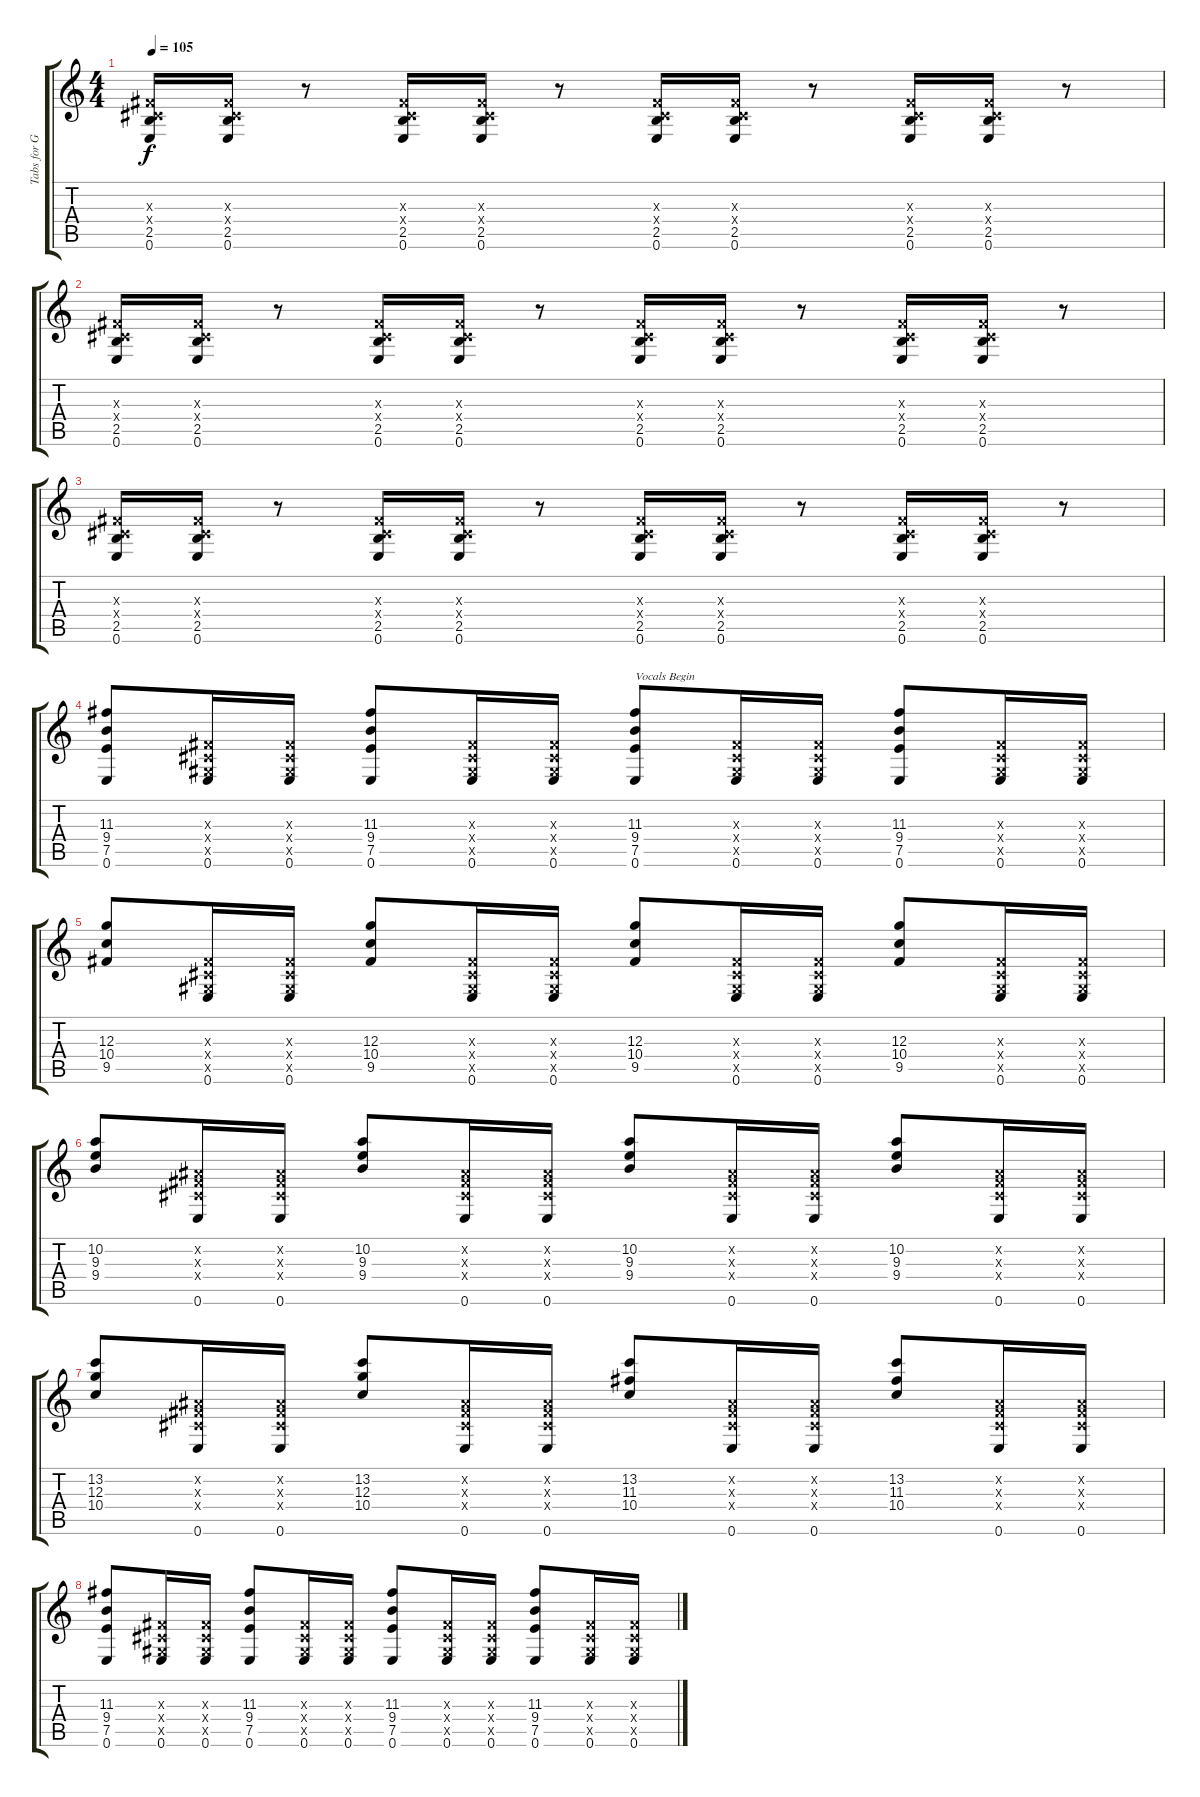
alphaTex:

\track ("Tabs for Guitar" "Tabs for G") {instrument electricguitarclean}
\staff {score tabs}
\tuning (E4 B3 G3 D3 A2 E2) {hide}
\ts (4 4)
\tempo 105
\clef g2
\ks c
(-1.3{x} -1.4{x} 2.5 0.6).16{dy f} (-1.3{x} -1.4{x} 2.5 0.6).16 r.8 (-1.3{x} -1.4{x} 2.5 0.6).16 (-1.3{x} -1.4{x} 2.5 0.6).16 r.8 (-1.3{x} -1.4{x} 2.5 0.6).16 (-1.3{x} -1.4{x} 2.5 0.6).16 r.8 (-1.3{x} -1.4{x} 2.5 0.6).16 (-1.3{x} -1.4{x} 2.5 0.6).16 r.8 |
(-1.3{x} -1.4{x} 2.5 0.6).16 (-1.3{x} -1.4{x} 2.5 0.6).16 r.8 (-1.3{x} -1.4{x} 2.5 0.6).16 (-1.3{x} -1.4{x} 2.5 0.6).16 r.8 (-1.3{x} -1.4{x} 2.5 0.6).16 (-1.3{x} -1.4{x} 2.5 0.6).16 r.8 (-1.3{x} -1.4{x} 2.5 0.6).16 (-1.3{x} -1.4{x} 2.5 0.6).16 r.8 |
(-1.3{x} -1.4{x} 2.5 0.6).16 (-1.3{x} -1.4{x} 2.5 0.6).16 r.8 (-1.3{x} -1.4{x} 2.5 0.6).16 (-1.3{x} -1.4{x} 2.5 0.6).16 r.8 (-1.3{x} -1.4{x} 2.5 0.6).16 (-1.3{x} -1.4{x} 2.5 0.6).16 r.8 (-1.3{x} -1.4{x} 2.5 0.6).16 (-1.3{x} -1.4{x} 2.5 0.6).16 r.8 |
(11.3 9.4 7.5 0.6).8 (-1.3{x} -1.4{x} -1.5{x} 0.6).16 (-1.3{x} -1.4{x} -1.5{x} 0.6).16 (11.3 9.4 7.5 0.6).8 (-1.3{x} -1.4{x} -1.5{x} 0.6).16 (-1.3{x} -1.4{x} -1.5{x} 0.6).16 (11.3 9.4 7.5 0.6).8{txt "Vocals Begin"} (-1.3{x} -1.4{x} -1.5{x} 0.6).16 (-1.3{x} -1.4{x} -1.5{x} 0.6).16 (11.3 9.4 7.5 0.6).8 (-1.3{x} -1.4{x} -1.5{x} 0.6).16 (-1.3{x} -1.4{x} -1.5{x} 0.6).16 |
(12.3 10.4 9.5).8 (-1.3{x} -1.4{x} -1.5{x} 0.6).16 (-1.3{x} -1.4{x} -1.5{x} 0.6).16 (12.3 10.4 9.5).8 (-1.3{x} -1.4{x} -1.5{x} 0.6).16 (-1.3{x} -1.4{x} -1.5{x} 0.6).16 (12.3 10.4 9.5).8 (-1.3{x} -1.4{x} -1.5{x} 0.6).16 (-1.3{x} -1.4{x} -1.5{x} 0.6).16 (12.3 10.4 9.5).8 (-1.3{x} -1.4{x} -1.5{x} 0.6).16 (-1.3{x} -1.4{x} -1.5{x} 0.6).16 |
(10.2 9.3 9.4).8 (-1.2{x} -1.3{x} -1.4{x} 0.6).16 (-1.2{x} -1.3{x} -1.4{x} 0.6).16 (10.2 9.3 9.4).8 (-1.2{x} -1.3{x} -1.4{x} 0.6).16 (-1.2{x} -1.3{x} -1.4{x} 0.6).16 (10.2 9.3 9.4).8 (-1.2{x} -1.3{x} -1.4{x} 0.6).16 (-1.2{x} -1.3{x} -1.4{x} 0.6).16 (10.2 9.3 9.4).8 (-1.2{x} -1.3{x} -1.4{x} 0.6).16 (-1.2{x} -1.3{x} -1.4{x} 0.6).16 |
(13.2 12.3 10.4).8 (-1.2{x} -1.3{x} -1.4{x} 0.6).16 (-1.2{x} -1.3{x} -1.4{x} 0.6).16 (13.2 12.3 10.4).8 (-1.2{x} -1.3{x} -1.4{x} 0.6).16 (-1.2{x} -1.3{x} -1.4{x} 0.6).16 (13.2 11.3 10.4).8 (-1.2{x} -1.3{x} -1.4{x} 0.6).16 (-1.2{x} -1.3{x} -1.4{x} 0.6).16 (13.2 11.3 10.4).8 (-1.2{x} -1.3{x} -1.4{x} 0.6).16 (-1.2{x} -1.3{x} -1.4{x} 0.6).16 |
(11.3 9.4 7.5 0.6).8 (-1.3{x} -1.4{x} -1.5{x} 0.6).16 (-1.3{x} -1.4{x} -1.5{x} 0.6).16 (11.3 9.4 7.5 0.6).8 (-1.3{x} -1.4{x} -1.5{x} 0.6).16 (-1.3{x} -1.4{x} -1.5{x} 0.6).16 (11.3 9.4 7.5 0.6).8 (-1.3{x} -1.4{x} -1.5{x} 0.6).16 (-1.3{x} -1.4{x} -1.5{x} 0.6).16 (11.3 9.4 7.5 0.6).8 (-1.3{x} -1.4{x} -1.5{x} 0.6).16 (-1.3{x} -1.4{x} -1.5{x} 0.6).16
